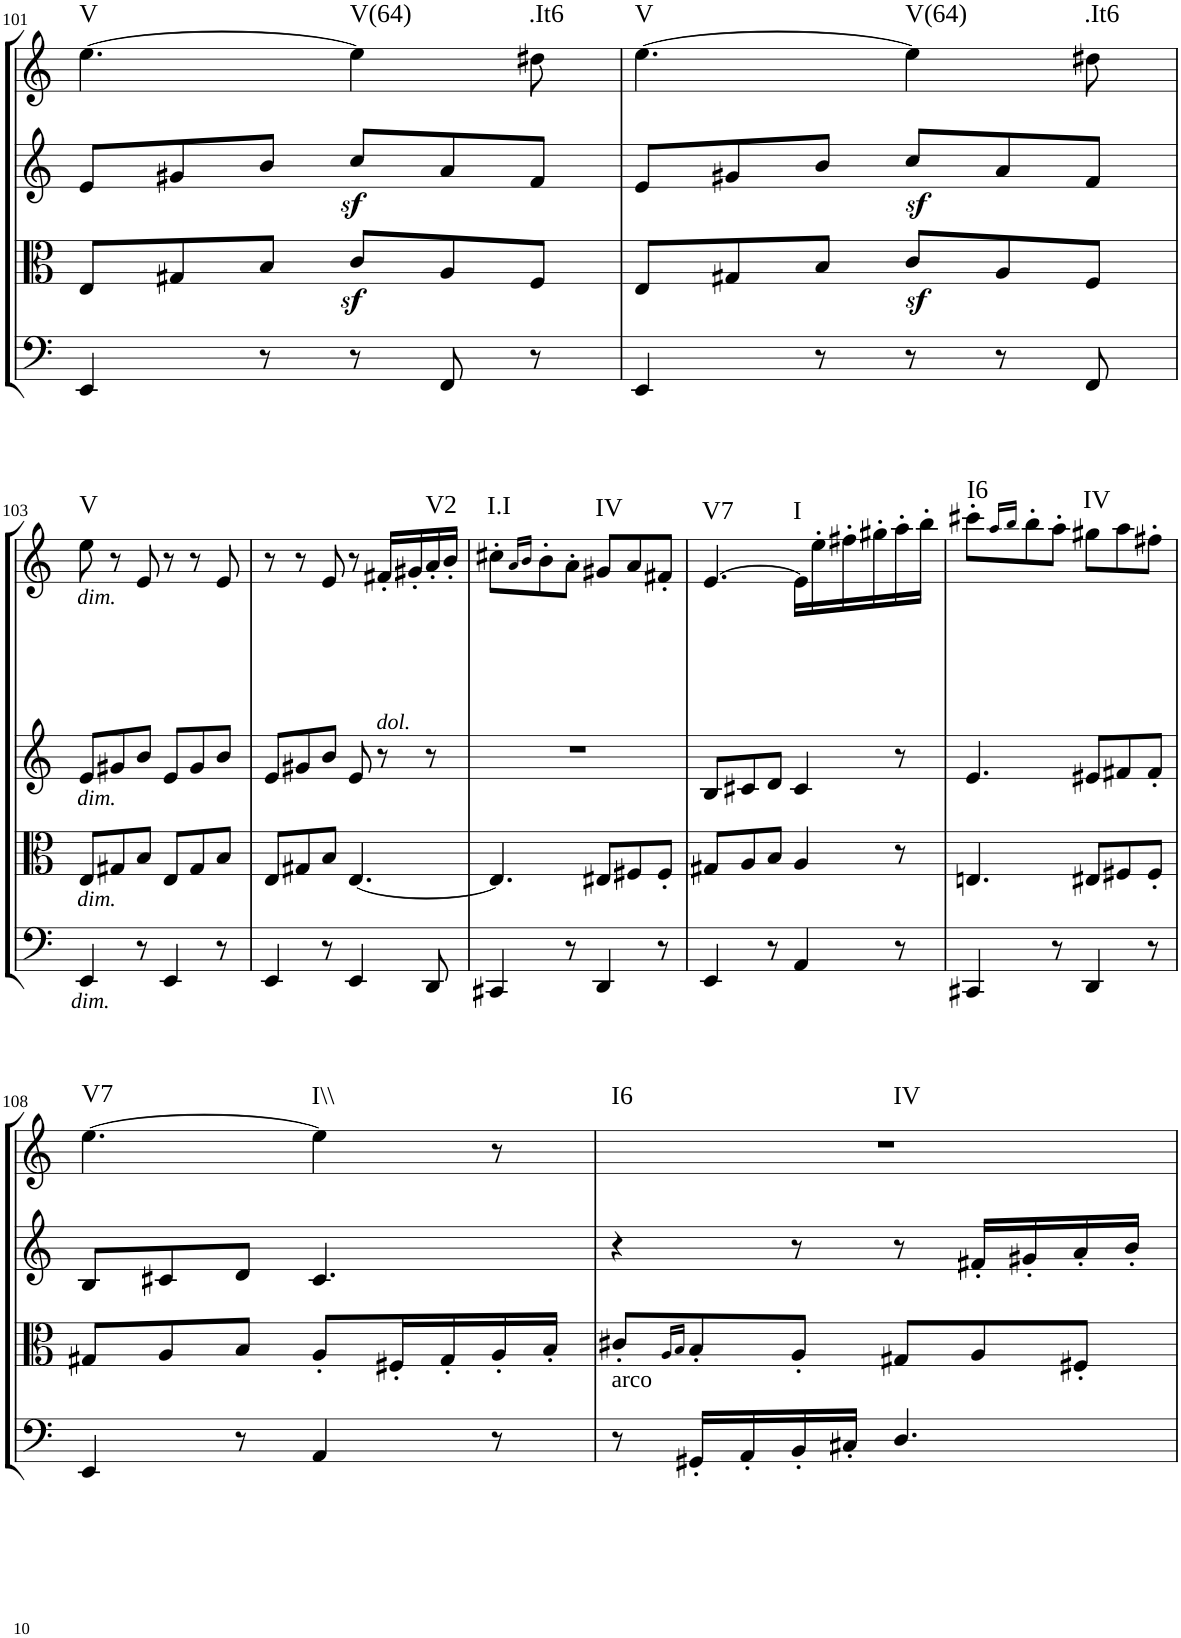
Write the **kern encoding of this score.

**kern	**kern	**kern	**kern	**harte
*part4	*part3	*part2	*part1	*part1
*staff4	*staff3	*staff2	*staff1	*
*I"Cello	*I"Viola	*I"2nd Violin	*I"1st Violin	*
*	*I'Vla	*I'Vln	*I'Vln	*
!!LO:PB:g=z
*clefF4	*clefC3	*clefG2	*clefG2	*
*k[]	*k[]	*k[]	*k[]	*
*M6/8	*M6/8	*M6/8	*M6/8	*
=101	=101	=101	=101	=101
!	!	!	!	!LO:H:kt=V
4EE/	8E/L	8e/L	[4.ee\	N
.	8G#X/	8g#X/	.	.
8r	8B/J	8b/J	.	.
!	!	!	!	!LO:H:kt=V(64)
8r	8cz</L	8ccz</L	4ee\]	N
8FF/	8A/	8a/	.	.
!	!	!	!	!LO:H:kt=.It6
8r	8F/J	8f/J	8dd#X\	N
=102	=102	=102	=102	=102
!	!	!	!	!LO:H:kt=V
4EE/	8E/L	8e/L	[4.ee\	N
.	8G#X/	8g#X/	.	.
8r	8B/J	8b/J	.	.
!	!	!	!	!LO:H:kt=V(64)
8r	8cz</L	8ccz</L	4ee\]	N
8r	8A/	8a/	.	.
!	!	!	!	!LO:H:kt=.It6
8FF/	8F/J	8f/J	8dd#X\	N
!!LO:LB:g=z
=103	=103	=103	=103	=103
!	!	!	!LO:TX:b:i:t=dim.	!
!	!	!LO:TX:b:i:t=dim.	!	!
!	!LO:TX:b:i:t=dim.	!	!	!
!LO:TX:b:i:t=dim.	!	!	!	!LO:H:kt=V
4EE/	8E/L	8e/L	8ee\	N
.	8G#X/	8g#X/	8r	.
8r	8B/J	8b/J	8e/	.
4EE/	8E/L	8e/L	8r	.
.	8G#/	8g#/	8r	.
8r	8B/J	8b/J	8e/	.
=104	=104	=104	=104	=104
4EE/	8E/L	8e/L	8r	.
.	8G#X/	8g#X/	8r	.
8r	8B/J	8b/J	8e/	.
4EE/	[4.E/	8e/	8r	.
!	!	!	!LO:TX:b:i:t=dol.	!
.	.	8r	16f#X'/LL	.
.	.	.	16g#X'/	.
!	!	!	!	!LO:H:kt=V2
8DD/	.	8r	16a'/	N
.	.	.	16b'/JJ	.
=105	=105	=105	=105	=105
!	!	!	!	!LO:H:kt=I.I
4CC#X/	4.E/]	2.r	8cc#X'\L	N
.	.	.	16qa/LL	.
.	.	.	16qb/JJ	.
.	.	.	8b'\	.
8r	.	.	8a'\J	.
!	!	!	!	!LO:H:kt=IV
4DD/	8E#X/L	.	8g#X/L	N
.	8F#X/	.	8a/	.
8r	8F#'/J	.	8f#X'/J	.
=106	=106	=106	=106	=106
!	!	!	!	!LO:H:kt=V7
4EE/	8G#X/L	8B/L	[4.e/	N
.	8A/	8c#X/	.	.
8r	8B/J	8d/J	.	.
!	!	!	!	!LO:H:kt=I
4AA/	4A/	4c#/	16e\LL]	N
.	.	.	16ee'\	.
.	.	.	16ff#X'\	.
.	.	.	16gg#X'\	.
8r	8r	8r	16aa'\	.
.	.	.	16bb'\JJ	.
=107	=107	=107	=107	=107
!	!	!	!	!LO:H:kt=I6
4CC#X/	4.En/	4.e/	8ccc#X'\L	N
.	.	.	16qaa/LL	.
.	.	.	16qbb/JJ	.
.	.	.	8bb'\	.
8r	.	.	8aa'\J	.
!	!	!	!	!LO:H:kt=IV
4DD/	8E#X/L	8e#X/L	8gg#X\L	N
.	8F#X/	8f#X/	8aa\	.
8r	8F#'/J	8f#'/J	8ff#X'\J	.
!!LO:LB:g=z
=108	=108	=108	=108	=108
!	!	!	!	!LO:H:kt=V7
4EE/	8G#X/L	8B/L	[4.ee\	N
.	8A/	8c#X/	.	.
8r	8B/J	8d/J	.	.
!	!	!	!	!LO:H:kt=I\\
4AA/	8A'/L	4.c#/	4ee\]	N
.	16F#X'/L	.	.	.
.	16G#'/	.	.	.
8r	16A'/	.	8r	.
.	16B'/JJ	.	.	.
=109	=109	=109	=109	=109
!LO:TX:a:t=arco	!	!	!	!LO:H:n=1:kt=I6
!	!	!	!	!LO:H:n=2:kt=IV
8r	8c#X'/L	4r	2.r	N N
.	16qA/LL	.	.	.
.	16qB/JJ	.	.	.
16GG#X'/LL	8B'/	.	.	.
16AA'/	.	.	.	.
16BB'/	8A'/J	8r	.	.
16C#X'/JJ	.	.	.	.
4.D/	8G#X/L	8r	.	.
.	8A/	16f#X'/LL	.	.
.	.	16g#X'/	.	.
.	8F#X'/J	16a'/	.	.
.	.	16b'/JJ	.	.
=	=	=	=	=
*-	*-	*-	*-	*-
